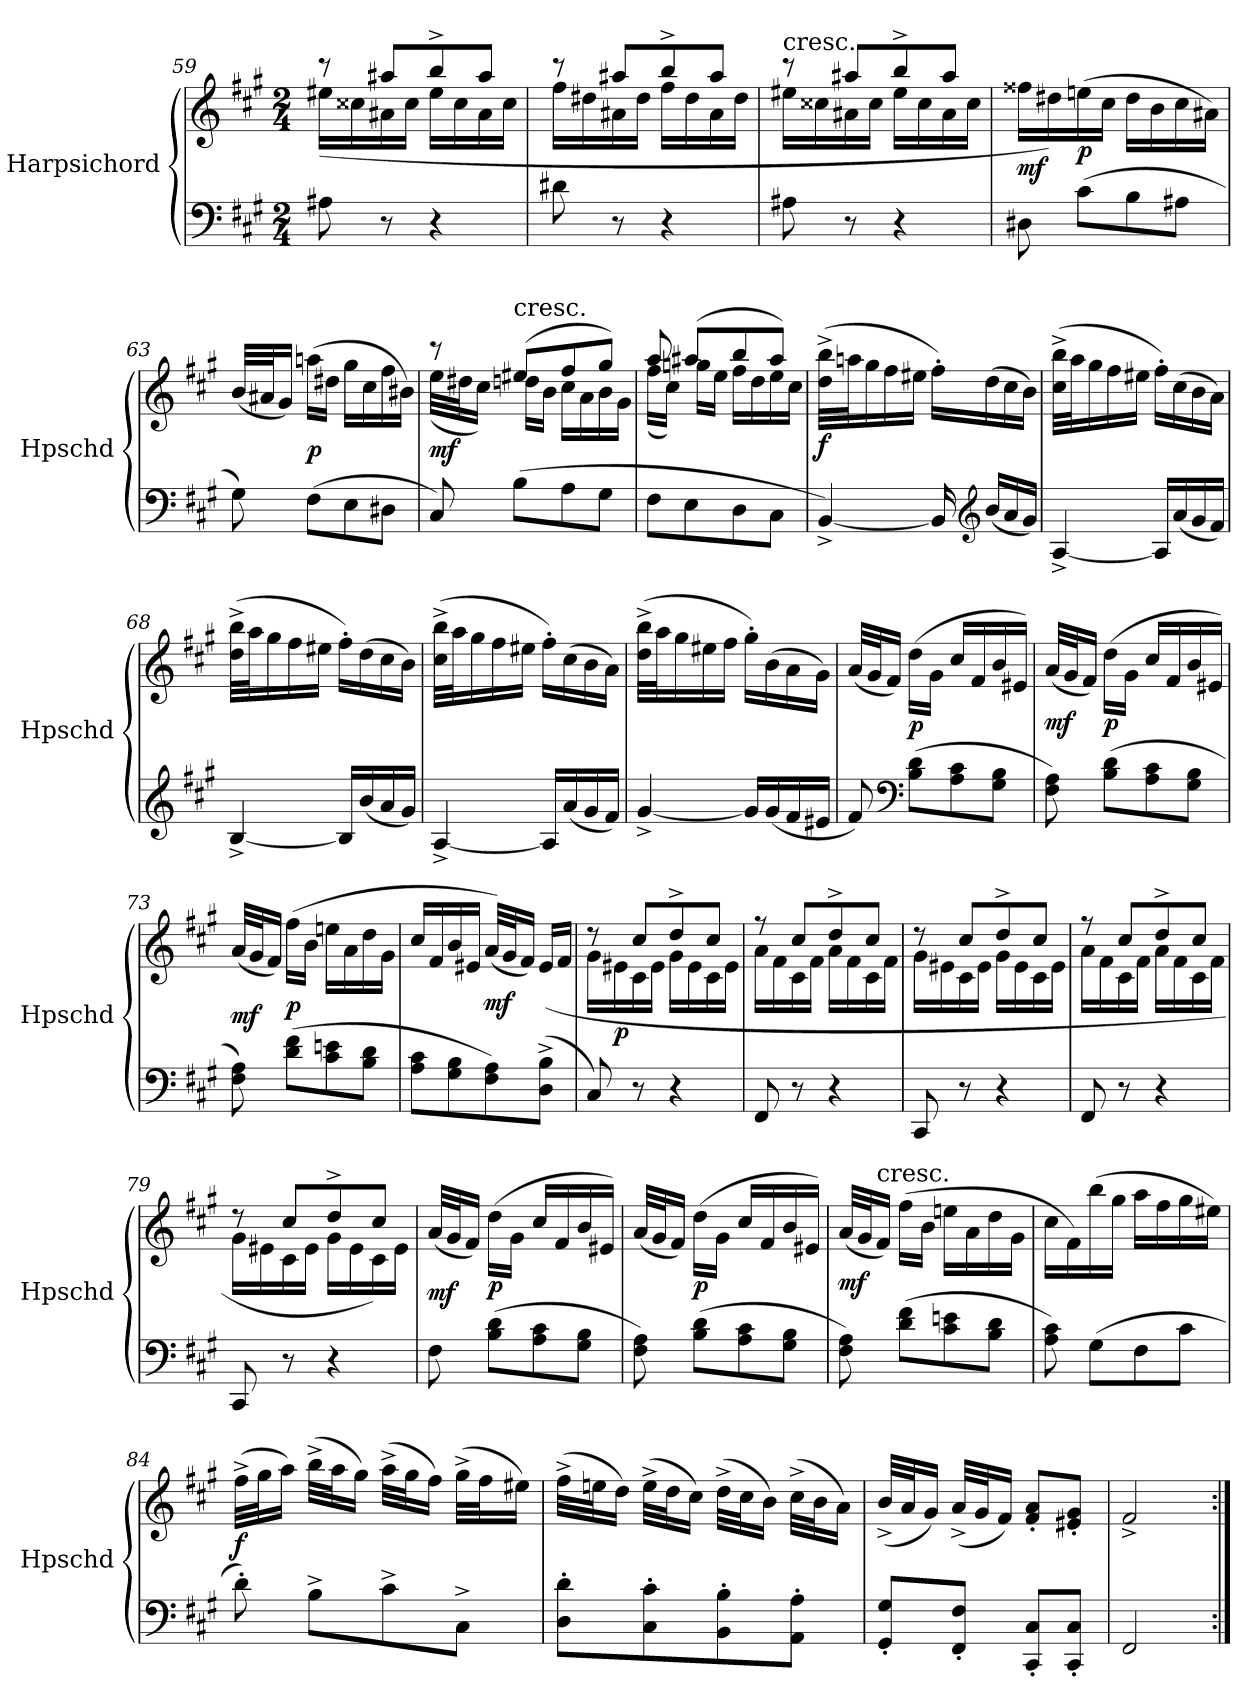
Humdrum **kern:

**kern	**kern	**dynam
*part1	*part1	*part1
*staff2	*staff1	*staff1/2
*I"Harpsichord	*	*
*I'Hpschd	*	*
*clefF4	*clefG2	*
*k[f#c#g#]	*k[f#c#g#]	*
*M2/4	*M2/4	*
=59	=59	=59
*	*^	*
8A#X\	8r	(16ee#X\LL	.
.	.	16cc##X\	.
8r	8aa#X/L	16a#X\	.
.	.	16cc##\JJ	.
4r	8bb^/	16ee#\LL	.
.	.	16cc##\	.
.	8aa#/J	16a#\	.
.	.	16cc##\JJ	.
=60	=60	=60	=60
8d#X\	8r	16ff#\LL	.
.	.	16dd#X\	.
8r	8aa#X/L	16a#X\	.
.	.	16dd#\JJ	.
4r	8bb^/	16ff#\LL	.
.	.	16dd#\	.
.	8aa#/J	16a#\	.
.	.	16dd#\JJ	.
=61	=61	=61	=61
!	!LO:TX:t=cresc.	!	!
8A#X\	8r	16ee#X\LL	.
.	.	16cc##X\	.
8r	8aa#X/L	16a#X\	.
.	.	16cc##\JJ	.
4r	8bb^/	16ee#\LL	.
.	.	16cc##\	.
.	8aa#/J	16a#\	.
.	.	16cc##\JJ	.
*	*v	*v	*
=62	=62	=62
8D#X\	16ff##X\LL	mf
.	16dd#X\)	.
(8c#\L	(16een\	p
.	16cc#\JJ	.
8B\	16dd#\LL	.
.	16b\	.
8A#X\J	16cc#\	.
.	16a#X\JJ)	.
=63	=63	=63
8G#\)	(32b/LLL	.
.	32a#X/J	.
.	16g#/JJ)	.
(8F#\L	(16aan\LL	p
.	16dd#X\JJ	.
8E\	16gg#\LL	.
.	16cc#\	.
8D#X\J	16ff#\	.
.	16b#X\JJ)	.
=64	=64	=64
*	*^	*
8C#/)	8r	(32ee\LLL	mf
.	.	32dd#X\J	.
.	.	16cc#\JJ)	.
!	!LO:TX:t=cresc.	!	!
(8B\L	(8ee#X/L	16ddn\LL	.
.	.	16b\JJ	.
8A\	8ff#/	16cc#\LL	.
.	.	16a\	.
8G#\J	8gg#/J)	16b\	.
.	.	16g#\JJ	.
=65	=65	=65	=65
8F#\L	8aa/	(16ff#\LL	.
.	.	16cc#\JJ)	.
8E\	(8aa#X/L	16ggn\LL	.
.	.	16ee\JJ	.
8D\	8bb/	16ff#\LL	.
.	.	16dd\	.
8C#\J	8aa#/J)	16ee\	.
.	.	16cc#\JJ	.
*	*v	*v	*
=66	=66	=66
[4BB^/)	(32dd^\ 32bb^\LLL	f
.	32aan\J	.
.	16gg#\	.
.	16ff#\	.
.	16ee#X\JJ	.
16BB/]	16ff#'\LL)	.
*clefG2	*	*
(16b/LL	(16dd\	.
16a/	16cc#\	.
16g#/JJ)	16b\JJ)	.
=67	=67	=67
[4A^/	(32cc#^\ 32bb^\LLL	.
.	32aa\J	.
.	16gg#\	.
.	16ff#\	.
.	16ee#X\JJ	.
16A/LL]	16ff#'\LL)	.
(16a/	(16cc#\	.
16g#/	16b\	.
16f#/JJ)	16a\JJ)	.
=68	=68	=68
[4B^/	(32dd^\ 32bb^\LLL	.
.	32aa\J	.
.	16gg#\	.
.	16ff#\	.
.	16ee#X\JJ	.
16B/LL]	16ff#'\LL)	.
(16b/	(16dd\	.
16a/	16cc#\	.
16g#/JJ)	16b\JJ)	.
=69	=69	=69
[4A^/	(32cc#^\ 32bb^\LLL	.
.	32aa\J	.
.	16gg#\	.
.	16ff#\	.
.	16ee#X\JJ	.
16A/LL]	16ff#'\LL)	.
(16a/	(16cc#\	.
16g#/	16b\	.
16f#/JJ)	16a\JJ)	.
=70	=70	=70
[4g#^/	(32dd^\ 32bb^\LLL	.
.	32aa\J	.
.	16gg#\	.
.	16ee#X\	.
.	16ff#\JJ	.
16g#/LL]	16gg#'\LL)	.
(16g#/	(16b\	.
16f#/	16a\	.
16e#X/JJ	16g#\JJ)	.
=71	=71	=71
8f#/)	(32a/LLL	.
.	32g#/J	.
.	16f#/JJ)	.
*clefF4	*	*
(8B\ 8d\L	(16dd\LL	p
.	16g#\JJ	.
8A\ 8c#\	16cc#/LL	.
.	16f#/	.
8G#\ 8B\J	16b/	.
.	16e#X/JJ)	.
=72	=72	=72
8F#\ 8A\)	(32a/LLL	mf
.	32g#/J	.
.	16f#/JJ)	.
(8B\ 8d\L	(16dd\LL	p
.	16g#\JJ	.
8A\ 8c#\	16cc#/LL	.
.	16f#/	.
8G#\ 8B\J	16b/	.
.	16e#X/JJ)	.
=73	=73	=73
8F#\ 8A\)	(32a/LLL	mf
.	32g#/J	.
.	16f#/JJ)	.
(8d\ 8f#\L	(16ff#\LL	p
.	16b\JJ	.
8c#\ 8en\	16een\LL	.
.	16a\	.
8B\ 8d\J	16dd\	.
.	16g#\JJ	.
=74	=74	=74
8A\ 8c#\L	16cc#/LL	.
.	16f#/	.
8G#\ 8B\	16b/	.
.	16e#X/JJ	.
8F#\ 8A\)	(32a/LLL)	mf
.	32g#/J	.
.	16f#/JJ)	.
(8D^\ 8B^\J	(16e#/LL	.
.	16f#/JJ	.
=75	=75	=75
*	*^	*
8C#/)	8r	16g#\LL	.
.	.	16e#X\	p
8r	8cc#/L	16c#\	.
.	.	16e#\JJ	.
4r	8dd^/	16g#\LL	.
.	.	16e#\	.
.	8cc#/J	16c#\	.
.	.	16e#\JJ	.
=76	=76	=76	=76
8FF#/	8r	16a\LL	.
.	.	16f#\	.
8r	8cc#/L	16c#\	.
.	.	16f#\JJ	.
4r	8dd^/	16a\LL	.
.	.	16f#\	.
.	8cc#/J	16c#\	.
.	.	16f#\JJ	.
=77	=77	=77	=77
8CC#/	8r	16g#\LL	.
.	.	16e#X\	.
8r	8cc#/L	16c#\	.
.	.	16e#\JJ	.
4r	8dd^/	16g#\LL	.
.	.	16e#\	.
.	8cc#/J	16c#\	.
.	.	16e#\JJ	.
=78	=78	=78	=78
8FF#/	8r	16a\LL	.
.	.	16f#\	.
8r	8cc#/L	16c#\	.
.	.	16f#\JJ	.
4r	8dd^/	16a\LL	.
.	.	16f#\	.
.	8cc#/J	16c#\	.
.	.	16f#\JJ	.
=79	=79	=79	=79
8CC#/	8r	16g#\LL	.
.	.	16e#X\	.
8r	8cc#/L	16c#\	.
.	.	16e#\JJ	.
4r	8dd^/	16g#\LL	.
.	.	16e#\	.
.	8cc#/J	16c#\)	.
.	.	16e#\JJ	.
*	*v	*v	*
=80	=80	=80
8F#\	(32a/LLL	mf
.	32g#/J	.
.	16f#/JJ)	.
(8B\ 8d\L	(16dd\LL	p
.	16g#\JJ	.
8A\ 8c#\	16cc#/LL	.
.	16f#/	.
8G#\ 8B\J	16b/	.
.	16e#X/JJ)	.
=81	=81	=81
8F#\ 8A\)	(32a/LLL	.
.	32g#/J	.
.	16f#/JJ)	.
(8B\ 8d\L	(16dd\LL	p
.	16g#\JJ	.
8A\ 8c#\	16cc#/LL	.
.	16f#/	.
8G#\ 8B\J	16b/	.
.	16e#X/JJ)	.
=82	=82	=82
8F#\ 8A\)	(32a/LLL	mf
.	32g#/J	.
!	!LO:TX:t=cresc.	!
.	16f#/JJ)	.
(8d\ 8f#\L	(16ff#\LL	.
.	16b\JJ	.
8c#\ 8en\	16een\LL	.
.	16a\	.
8B\ 8d\J	16dd\	.
.	16g#\JJ	.
=83	=83	=83
8A\ 8c#\)	16cc#\LL	.
.	16f#\)	.
(8G#\L	(16bb\	.
.	16gg#\JJ	.
8F#\	16aa\LL	.
.	16ff#\	.
8c#\J	16gg#\	.
.	16ee#X\JJ)	.
=84	=84	=84
8d'\)	(32ff#^\LLL	f
.	32gg#\J	.
.	16aa\JJ)	.
8B^\L	(32bb^\LLL	.
.	32aa\J	.
.	16gg#\JJ)	.
8c#^\	(32aa^\LLL	.
.	32gg#\J	.
.	16ff#\JJ)	.
8C#^\J	(32gg#^\LLL	.
.	32ff#\J	.
.	16ee#X\JJ)	.
=85	=85	=85
8D'\ 8d'\L	(32ff#^\LLL	.
.	32een\J	.
.	16dd\JJ)	.
8C#'\ 8c#'\	(32ee^\LLL	.
.	32dd\J	.
.	16cc#\JJ)	.
8BB'\ 8B'\	(32dd^\LLL	.
.	32cc#\J	.
.	16b\JJ)	.
8AA'\ 8A'\J	(32cc#^\LLL	.
.	32b\J	.
.	16a\JJ)	.
=86	=86	=86
8GG#'/ 8G#'/L	(32b^/LLL	.
.	32a/J	.
.	16g#/JJ)	.
8FF#'/ 8F#'/J	(32a^/LLL	.
.	32g#/J	.
.	16f#/JJ)	.
8CC#'/ 8C#'/L	8f#'/ 8a'/L	.
8CC#'/ 8C#'/J	8e#X'/ 8g#'/J	.
=87	=87	=87
2FF#/	2f#^/	.
=:|!	=:|!	=:|!
*-	*-	*-
